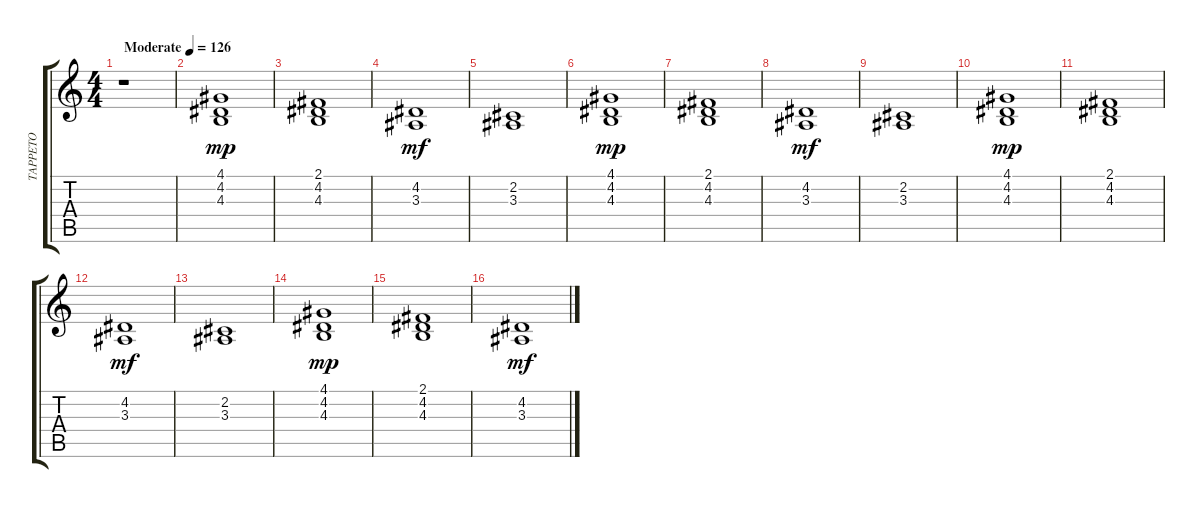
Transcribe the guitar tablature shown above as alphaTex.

\track ("TAPPETO" "TAPPETO") {instrument synthstrings2}
\staff {score tabs}
\tuning (E4 B3 G3 D3 A2 E2) {hide}
\ts (4 4)
\tempo (126 "Moderate")
\clef g2
\ks c
r.1{dy mp instrument synthstrings2} |
(4.1 4.2 4.3).1 |
(2.1 4.2 4.3).1 |
(4.2 3.3).1{dy mf} |
(2.2 3.3).1 |
(4.1 4.2 4.3).1{dy mp} |
(2.1 4.2 4.3).1 |
(4.2 3.3).1{dy mf} |
(2.2 3.3).1 |
(4.1 4.2 4.3).1{dy mp} |
(2.1 4.2 4.3).1 |
(4.2 3.3).1{dy mf} |
(2.2 3.3).1 |
(4.1 4.2 4.3).1{dy mp} |
(2.1 4.2 4.3).1 |
(4.2 3.3).1{dy mf}
